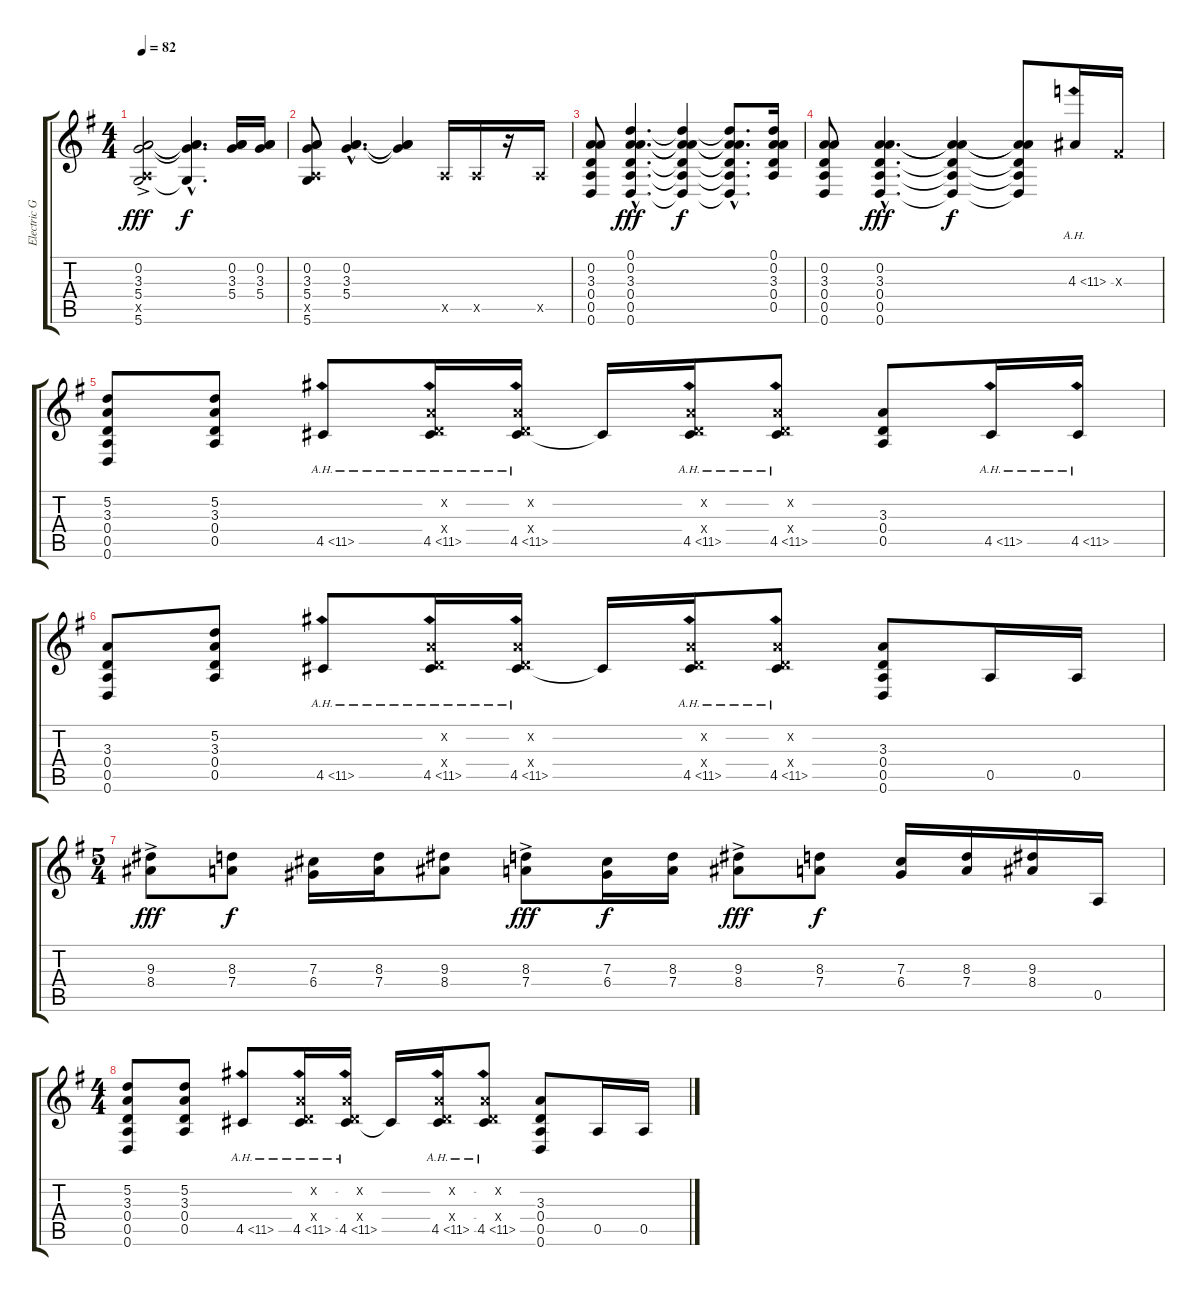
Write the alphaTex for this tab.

\track ("Electric Guitar 2 (heavy dist.)" "Electric G") {instrument distortionguitar}
\staff {score tabs}
\tuning (D4 A3 Gb3 D3 A2 D2) {hide}
\ts (4 4)
\tempo 82
\clef g2
\ks g
(0.2{ac} 3.3{ac} 5.4{ac} 0.5{ac x} 5.6{ac}).2{dy fff} (0.2{hac t} 3.3{hac t} 5.4{hac t} 5.6{hac t}).4{d dy f} (0.2 3.3 5.4).16 (0.2 3.3 5.4).16 |
(0.2 3.3 5.4 0.5{x} 5.6).8 (0.2{hac} 3.3{hac} 5.4{hac}).4{d} (0.2{t} 3.3{t} 5.4{t}).4 0.5{x}.16 0.5{x}.16 r.16 0.5{x}.16 |
(0.2 3.3 0.4 0.5 0.6).8 (0.1{hac} 0.2{hac} 3.3{hac} 0.4{hac} 0.5{hac} 0.6{hac}).4{d dy fff} (0.1{t} 0.2{t} 3.3{t} 0.4{t} 0.5{t} 0.6{t}).4{dy f} (0.1{hac t} 0.2{hac t} 3.3{hac t} 0.4{hac t} 0.5{hac t} 0.6{hac t}).8{d} (0.1 0.2 3.3 0.4 0.5).16 |
(0.2 3.3 0.4 0.5 0.6).8 (0.2{hac} 3.3{hac} 0.4{hac} 0.5{hac} 0.6{hac}).4{d dy fff} (0.2{t} 3.3{t} 0.4{t} 0.5{t} 0.6{t}).4{dy f} (0.2{t} 3.3{t} 0.4{t} 0.5{t} 0.6{t}).8 4.3{ah 7}.16 0.3{x}.16 |
(5.2 3.3 0.4 0.5 0.6).8 (5.2 3.3 0.4 0.5).8 4.5{ah 7}.8 (0.2{x} 0.4{x} 4.5{ah 7}).16 (0.2{x} 0.4{x} 4.5{ah 7}).16 4.5{t}.16 (0.2{x} 0.4{x} 4.5{ah 7}).16 (0.2{x} 0.4{x} 4.5{ah 7}).8 (3.3 0.4 0.5).8 4.5{ah 7}.16 4.5{ah 7}.16 |
(3.3 0.4 0.5 0.6).8 (5.2 3.3 0.4 0.5).8 4.5{ah 7}.8 (0.2{x} 0.4{x} 4.5{ah 7}).16 (0.2{x} 0.4{x} 4.5{ah 7}).16 4.5{t}.16 (0.2{x} 0.4{x} 4.5{ah 7}).16 (0.2{x} 0.4{x} 4.5{ah 7}).8 (3.3 0.4 0.5 0.6).8 0.5.16 0.5.16 |
\ts (5 4)
(9.3{ac} 8.4).8{dy fff} (8.3 7.4).8{dy f} (7.3 6.4).16 (8.3 7.4).16 (9.3 8.4).8 (8.3{ac} 7.4).8{dy fff} (7.3 6.4).16{dy f} (8.3 7.4).16 (9.3{ac} 8.4).8{dy fff} (8.3 7.4).8{dy f} (7.3 6.4).16 (8.3 7.4).16 (9.3 8.4).16 0.5.16 |
\ts (4 4)
(5.2 3.3 0.4 0.5 0.6).8 (5.2 3.3 0.4 0.5).8 4.5{ah 7}.8 (0.2{x} 0.4{x} 4.5{ah 7}).16 (0.2{x} 0.4{x} 4.5{ah 7}).16 4.5{t}.16 (0.2{x} 0.4{x} 4.5{ah 7}).16 (0.2{x} 0.4{x} 4.5{ah 7}).8 (3.3 0.4 0.5 0.6).8 0.5.16 0.5.16
